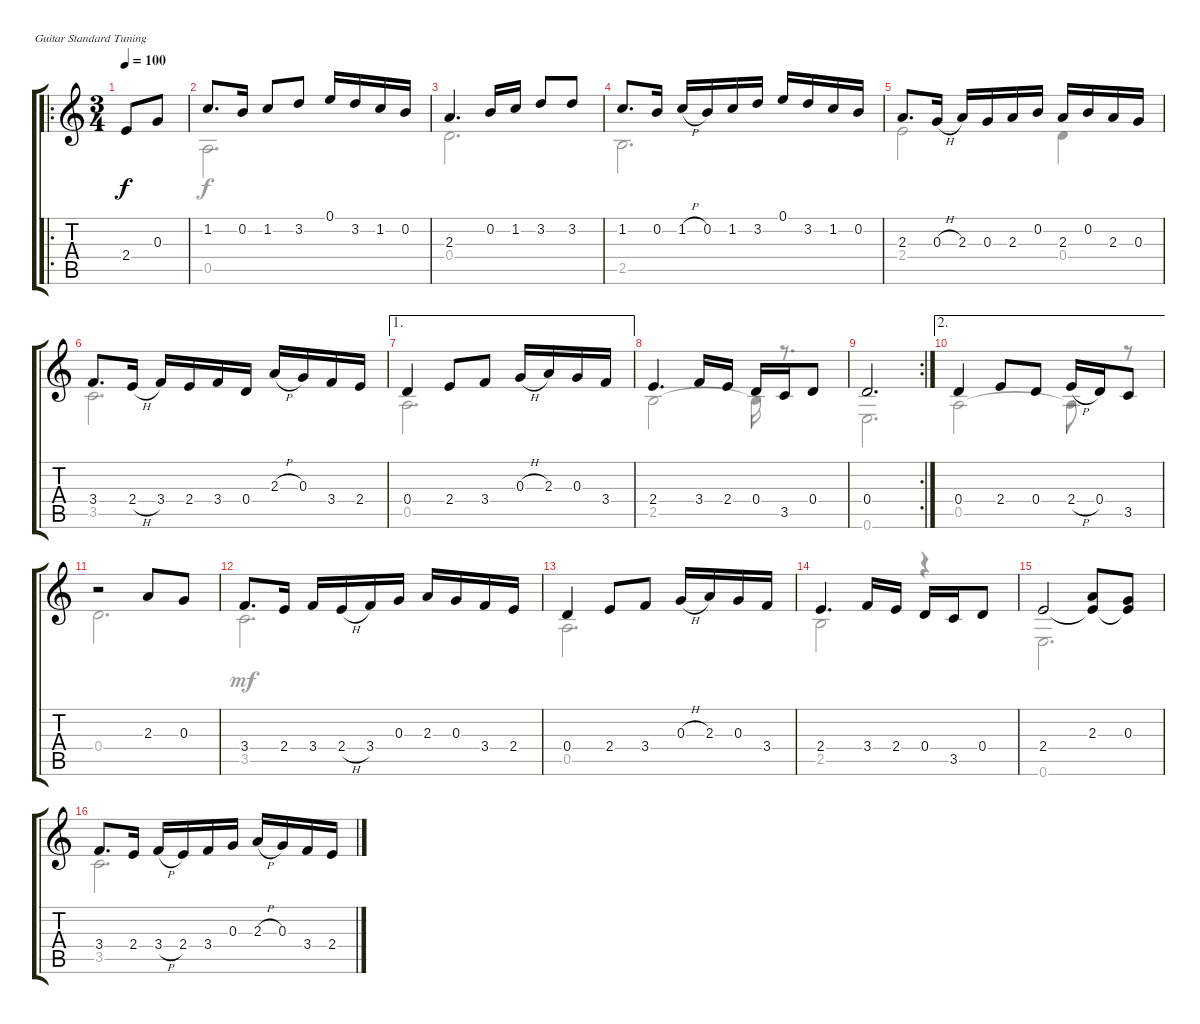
\bracketExtendMode groupsimilarinstruments
\firstSystemTrackNameOrientation horizontal
\otherSystemsTrackNameOrientation horizontal
\track "" {instrument acousticguitarnylon}
\staff {score tabs}
\tuning (E4 B3 G3 D3 A2 E2)
\voice
\ro
\ts (3 4)
\ac
\tempo 100
\clef g2
\ks c
2.4.8{dy f instrument acousticguitarnylon} 0.3.8 |
1.2.8{d} 0.2.16 1.2.8 3.2.8 0.1.16 3.2.16 1.2.16 0.2.16 |
2.3.4{d} 0.2.16 1.2.16 3.2.8 3.2.8 |
1.2.8{d} 0.2.16 1.2{h}.16 0.2.16 1.2.16 3.2.16 0.1.16 3.2.16 1.2.16 0.2.16 |
2.3.8{d} 0.3{h}.16 2.3.16 0.3.16 2.3.16 0.2.16 2.3.16 0.2.16 2.3.16 0.3.16 |
3.4.8{d} 2.4{h}.16 3.4.16 2.4.16 3.4.16 0.4.16 2.3{h}.16 0.3.16 3.4.16 2.4.16 |
\ae 1
0.4.4 2.4.8 3.4.8 0.3{h}.16 2.3.16 0.3.16 3.4.16 |
2.4.4{d} 3.4.16 2.4.16 0.4.16 3.5.16 0.4.8 |
\rc 2
0.4.2{d} |
\ae 2
0.4.4 2.4.8 0.4.8 2.4{h}.16 0.4.16 3.5.8 |
r.2 2.3.8 0.3.8 |
3.4.8{d} 2.4.16 3.4.16 2.4{h}.16 3.4.16 0.3.16 2.3.16 0.3.16 3.4.16 2.4.16 |
0.4.4 2.4.8 3.4.8 0.3{h}.16 2.3.16 0.3.16 3.4.16 |
2.4.4{d} 3.4.16 2.4.16 0.4.16 3.5.16 0.4.8 |
2.4.2 (2.3 2.4{t}).8 (0.3 2.4{t}).8 |
3.4.8{d} 2.4.16 3.4{h}.16 2.4.16 3.4.16 0.3.16 2.3{h}.16 0.3.16 3.4.16 2.4.16
\voice
\clef g2
\ottava regular
\simile none
\ks c
|
0.5.2{d} |
0.4.2{d} |
2.5.2{d} |
2.4.2 0.4.4 |
3.5.2{d} |
0.5.2{d} |
2.5.2 2.5{t}.16 r.8{d} |
0.6.2{d} |
0.5.2 0.5{t}.8 r.8 |
0.4.2{d dy f} |
3.5.2{d dy mf} |
0.5.2{d} |
2.5.2 r.4 |
0.6.2{d} |
3.5.2{d}
